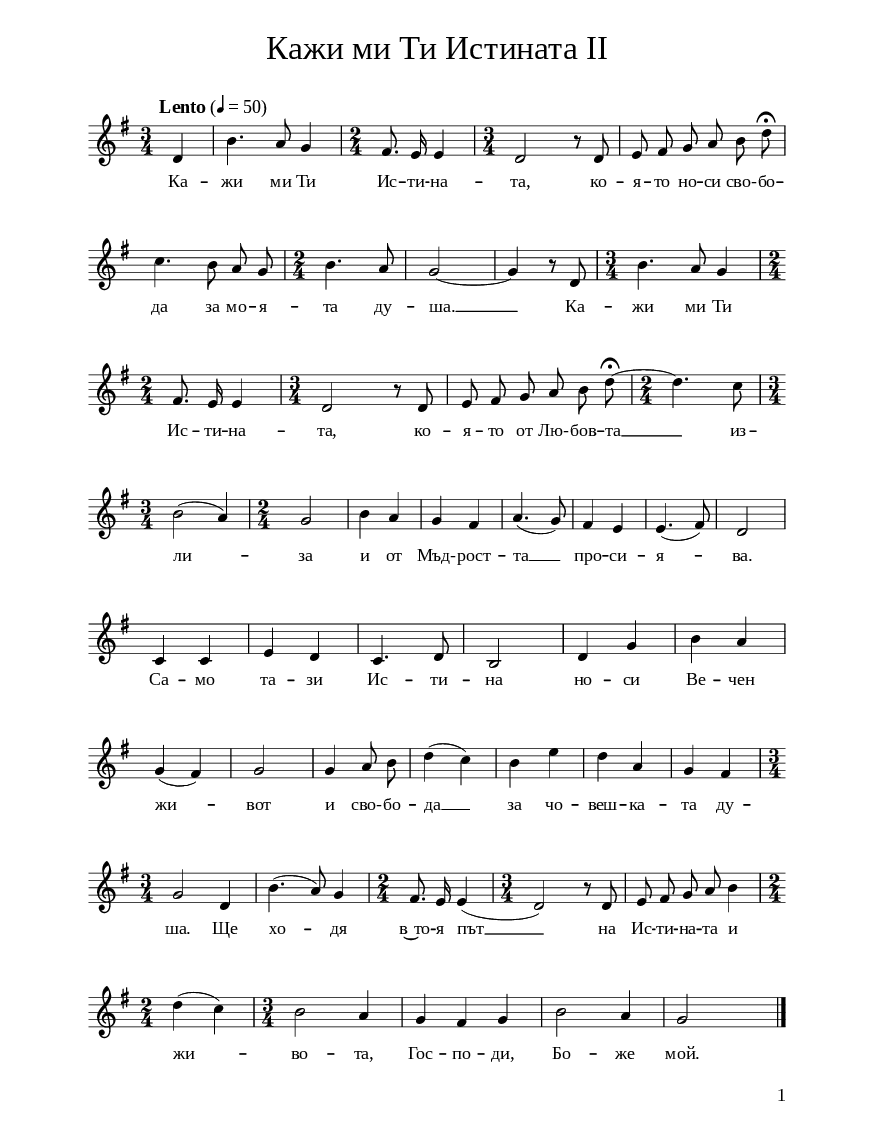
\version "2.24.2"

% include paper part and global functions
\include "include/globals.ily"

\bookpart {
  \label #'ref168
  \tocItem \markup "Кажи ми Ти Истината II"
  \include "include/bookpart-paper.ily"
  \score {
    \include "include/score-layout.ily"

    \new Voice \absolute {
      \clef treble
      \key g \major
      \time 3/4
      \tempoFunc "Lento" 4 "50"
      \autoBeamOff

      \partial 4
      d'4 | % 2
      b'4.  a'8  g'4 | % 3
      \time 2/4  | % 3
      fis'8.  e'16  e'4 | % 4
      \time 3/4  | % 4
      d'2 r8  d'8 | % 5
      e'8  fis'8  g'8  a'8
      b'8  d''8 ^\fermata \break | % 6
      c''4.  b'8  a'8  g'8 | % 7
      \time 2/4  | % 7
      b'4.  a'8 | % 8
      g'2 ~ | % 9
      g'4 r8  d'8 |
      \time 3/4  |
      b'4.  a'8  g'4 \break | % 11
      \time 2/4  | % 11
      fis'8.  e'16  e'4  | % 12
      \time 3/4  | % 12
      d'2 r8  d'8 | % 13
      e'8  fis'8  g'8  a'8
      b'8  d''8 ~ ^\fermata  \time 2/4 | % 14
      d''4.  c''8 \break | \time 3/4 b'2  (a'4)  | % 16

      \time 2/4 g'2   % 17
      b'4  a'4 | % 18
      g'4  fis'4 | % 19
      a'4. (  g'8 ) |
      fis'4  e'4 | % 21
      e'4. (  fis'8 ) | % 22
      d'2 \break | % 23
      c'4  c'4 | % 24
      e'4  d'4 | % 25
      c'4.  d'8 | % 26
      b2 | % 27
      d'4  g'4 | % 28
      b'4  a'4 \break | % 29
      g'4 (  fis'4 ) |
      g'2 | % 31
      g'4  a'8  b'8 | % 32
      d''4 (  c''4 ) | % 33
      b'4  e''4 | % 34
      d''4  a'4 | % 35
      g'4  fis'4 \break | % 36
      \time 3/4  | % 36
      g'2  d'4 | % 37
      b'4. (  a'8 )  g'4 | % 38
      \time 2/4  | % 38
      fis'8.  e'16  e'4 ( | % 39
      \time 3/4  | % 39
      d'2 ) r8  d'8 |
      e'8  fis'8  g'8  a'8
      b'4 \break | % 41
      \time 2/4  | % 41
      d''4 (  c''4 ) | % 42
      \time 3/4  | % 42
      b'2  a'4 | % 43
      g'4  fis'4  g'4 | % 44
      b'2  a'4 | % 45
      g'2 s4 \bar "|."
    }

    \addlyrics {
      Ка -- жи ми Ти Ис -- ти -- на -- та,
      ко -- я -- то но -- си "сво-" -- бо --
      да за мо -- я -- та ду -- ша. __
      Ка -- жи ми Ти Ис -- ти -- на -- та,
      ко -- я -- то от "Лю-" -- бов -- та __
      из -- ли --  за и от "Мъд-" --
      рост -- та __  про -- си -- я --
      ва. Са -- мо та -- зи Ис -- ти -- на
      но -- си Ве -- чен жи -- вот и
      "сво-" -- бо -- да __  за чо -- веш --
      ка -- та ду -- ша. Ще хо -- дя
      в~то -- я път __ на Ис -- ти --
      на -- та и жи -- во -- та, Гос --
      по -- ди, Бо -- же мой. Ка -- жи ми
      Ти Ис -- ти -- на -- та, ко -- я --
      то но -- си сво -- бо -- да за мо
      -- я -- та ду -- ша.}

      \header {
        title = \titleFunc "Кажи ми Ти Истината II" "Kaži mi Ti Istinata II"
      }

      \midi{}

    } % score


  }
